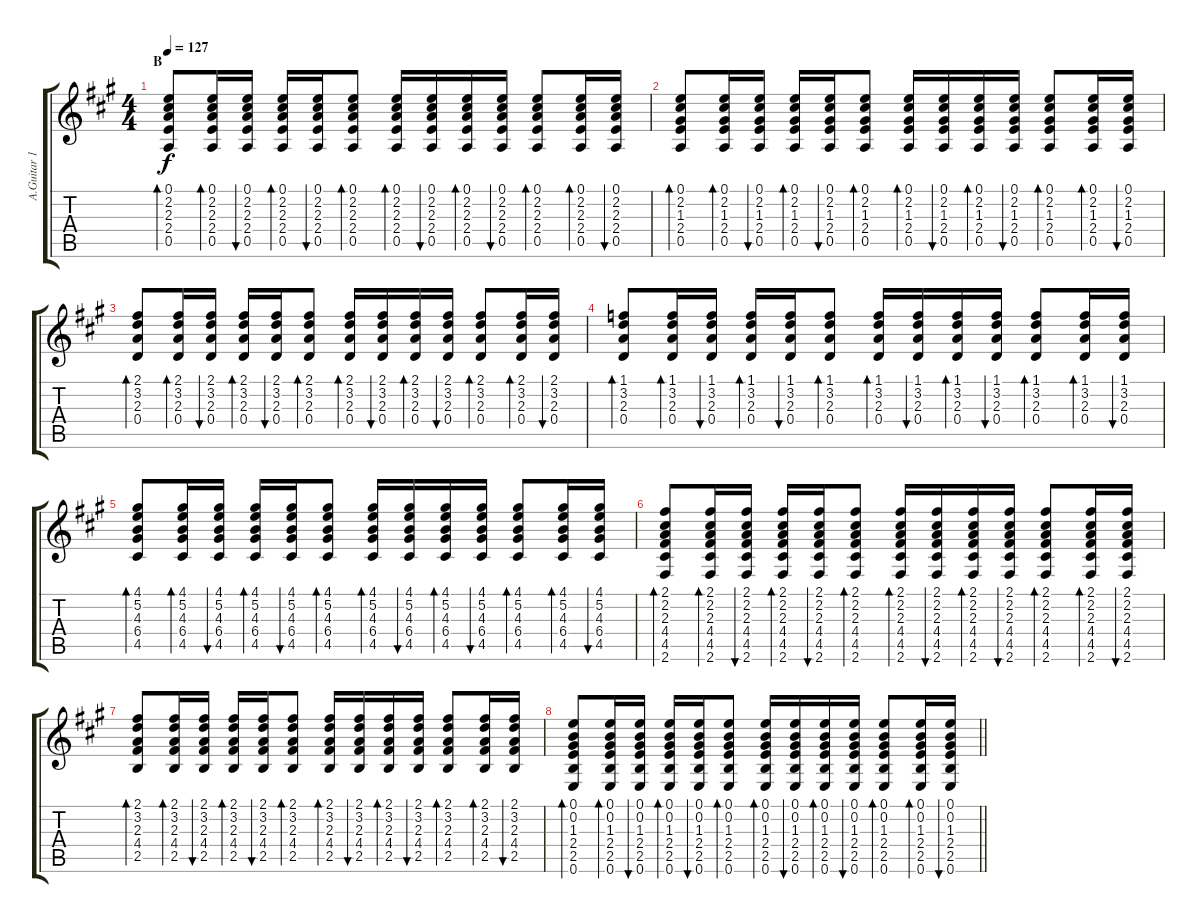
\track ("A.Guitar 1" "A.Guitar 1") {instrument acousticguitarsteel}
\staff {score tabs}
\tuning (E4 B3 G3 D3 A2 E2) {hide}
\ts (4 4)
\section ("" "B")
\tempo 127
\clef g2
\ks a
(0.1 2.2 2.3 2.4 0.5).8{bd 30 dy f volume 12} (0.1 2.2 2.3 2.4 0.5).16{bd 30} (0.1 2.2 2.3 2.4 0.5).16{bu 30} (0.1 2.2 2.3 2.4 0.5).16{bd 30} (0.1 2.2 2.3 2.4 0.5).16{bu 30} (0.1 2.2 2.3 2.4 0.5).8{bd 30} (0.1 2.2 2.3 2.4 0.5).16{bd 30} (0.1 2.2 2.3 2.4 0.5).16{bu 30} (0.1 2.2 2.3 2.4 0.5).16{bd 30} (0.1 2.2 2.3 2.4 0.5).16{bu 30} (0.1 2.2 2.3 2.4 0.5).8{bd 30} (0.1 2.2 2.3 2.4 0.5).16{bd 30} (0.1 2.2 2.3 2.4 0.5).16{bu 30} |
(0.1 2.2 1.3 2.4 0.5).8{bd 30} (0.1 2.2 1.3 2.4 0.5).16{bd 30} (0.1 2.2 1.3 2.4 0.5).16{bu 30} (0.1 2.2 1.3 2.4 0.5).16{bd 30} (0.1 2.2 1.3 2.4 0.5).16{bu 30} (0.1 2.2 1.3 2.4 0.5).8{bd 30} (0.1 2.2 1.3 2.4 0.5).16{bd 30} (0.1 2.2 1.3 2.4 0.5).16{bu 30} (0.1 2.2 1.3 2.4 0.5).16{bd 30} (0.1 2.2 1.3 2.4 0.5).16{bu 30} (0.1 2.2 1.3 2.4 0.5).8{bd 30} (0.1 2.2 1.3 2.4 0.5).16{bd 30} (0.1 2.2 1.3 2.4 0.5).16{bu 30} |
(2.1 3.2 2.3 0.4).8{bd 30} (2.1 3.2 2.3 0.4).16{bd 30} (2.1 3.2 2.3 0.4).16{bu 30} (2.1 3.2 2.3 0.4).16{bd 30} (2.1 3.2 2.3 0.4).16{bu 30} (2.1 3.2 2.3 0.4).8{bd 30} (2.1 3.2 2.3 0.4).16{bd 30} (2.1 3.2 2.3 0.4).16{bu 30} (2.1 3.2 2.3 0.4).16{bd 30} (2.1 3.2 2.3 0.4).16{bu 30} (2.1 3.2 2.3 0.4).8{bd 30} (2.1 3.2 2.3 0.4).16{bd 30} (2.1 3.2 2.3 0.4).16{bu 30} |
(1.1 3.2 2.3 0.4).8{bd 30} (1.1 3.2 2.3 0.4).16{bd 30} (1.1 3.2 2.3 0.4).16{bu 30} (1.1 3.2 2.3 0.4).16{bd 30} (1.1 3.2 2.3 0.4).16{bu 30} (1.1 3.2 2.3 0.4).8{bd 30} (1.1 3.2 2.3 0.4).16{bd 30} (1.1 3.2 2.3 0.4).16{bu 30} (1.1 3.2 2.3 0.4).16{bd 30} (1.1 3.2 2.3 0.4).16{bu 30} (1.1 3.2 2.3 0.4).8{bd 30} (1.1 3.2 2.3 0.4).16{bd 30} (1.1 3.2 2.3 0.4).16{bu 30} |
(4.1 5.2 4.3 6.4 4.5).8{bd 30} (4.1 5.2 4.3 6.4 4.5).16{bd 30} (4.1 5.2 4.3 6.4 4.5).16{bu 30} (4.1 5.2 4.3 6.4 4.5).16{bd 30} (4.1 5.2 4.3 6.4 4.5).16{bu 30} (4.1 5.2 4.3 6.4 4.5).8{bd 30} (4.1 5.2 4.3 6.4 4.5).16{bd 30} (4.1 5.2 4.3 6.4 4.5).16{bu 30} (4.1 5.2 4.3 6.4 4.5).16{bd 30} (4.1 5.2 4.3 6.4 4.5).16{bu 30} (4.1 5.2 4.3 6.4 4.5).8{bd 30} (4.1 5.2 4.3 6.4 4.5).16{bd 30} (4.1 5.2 4.3 6.4 4.5).16{bu 30} |
(2.1 2.2 2.3 4.4 4.5 2.6).8{bd 30} (2.1 2.2 2.3 4.4 4.5 2.6).16{bd 30} (2.1 2.2 2.3 4.4 4.5 2.6).16{bu 30} (2.1 2.2 2.3 4.4 4.5 2.6).16{bd 30} (2.1 2.2 2.3 4.4 4.5 2.6).16{bu 30} (2.1 2.2 2.3 4.4 4.5 2.6).8{bd 30} (2.1 2.2 2.3 4.4 4.5 2.6).16{bd 30} (2.1 2.2 2.3 4.4 4.5 2.6).16{bu 30} (2.1 2.2 2.3 4.4 4.5 2.6).16{bd 30} (2.1 2.2 2.3 4.4 4.5 2.6).16{bu 30} (2.1 2.2 2.3 4.4 4.5 2.6).8{bd 30} (2.1 2.2 2.3 4.4 4.5 2.6).16{bd 30} (2.1 2.2 2.3 4.4 4.5 2.6).16{bu 30} |
(2.1 3.2 2.3 4.4 2.5).8{bd 30} (2.1 3.2 2.3 4.4 2.5).16{bd 30} (2.1 3.2 2.3 4.4 2.5).16{bu 30} (2.1 3.2 2.3 4.4 2.5).16{bd 30} (2.1 3.2 2.3 4.4 2.5).16{bu 30} (2.1 3.2 2.3 4.4 2.5).8{bd 30} (2.1 3.2 2.3 4.4 2.5).16{bd 30} (2.1 3.2 2.3 4.4 2.5).16{bu 30} (2.1 3.2 2.3 4.4 2.5).16{bd 30} (2.1 3.2 2.3 4.4 2.5).16{bu 30} (2.1 3.2 2.3 4.4 2.5).8{bd 30} (2.1 3.2 2.3 4.4 2.5).16{bd 30} (2.1 3.2 2.3 4.4 2.5).16{bu 30} |
\barLineRight lightlight
(0.1 0.2 1.3 2.4 2.5 0.6).8{bd 30 balance 13} (0.1 0.2 1.3 2.4 2.5 0.6).16{bd 30} (0.1 0.2 1.3 2.4 2.5 0.6).16{bu 30} (0.1 0.2 1.3 2.4 2.5 0.6).16{bd 30} (0.1 0.2 1.3 2.4 2.5 0.6).16{bu 30} (0.1 0.2 1.3 2.4 2.5 0.6).8{bd 30} (0.1 0.2 1.3 2.4 2.5 0.6).16{bd 30} (0.1 0.2 1.3 2.4 2.5 0.6).16{bu 30} (0.1 0.2 1.3 2.4 2.5 0.6).16{bd 30} (0.1 0.2 1.3 2.4 2.5 0.6).16{bu 30} (0.1 0.2 1.3 2.4 2.5 0.6).8{bd 30} (0.1 0.2 1.3 2.4 2.5 0.6).16{bd 30} (0.1 0.2 1.3 2.4 2.5 0.6).16{bu 30}
